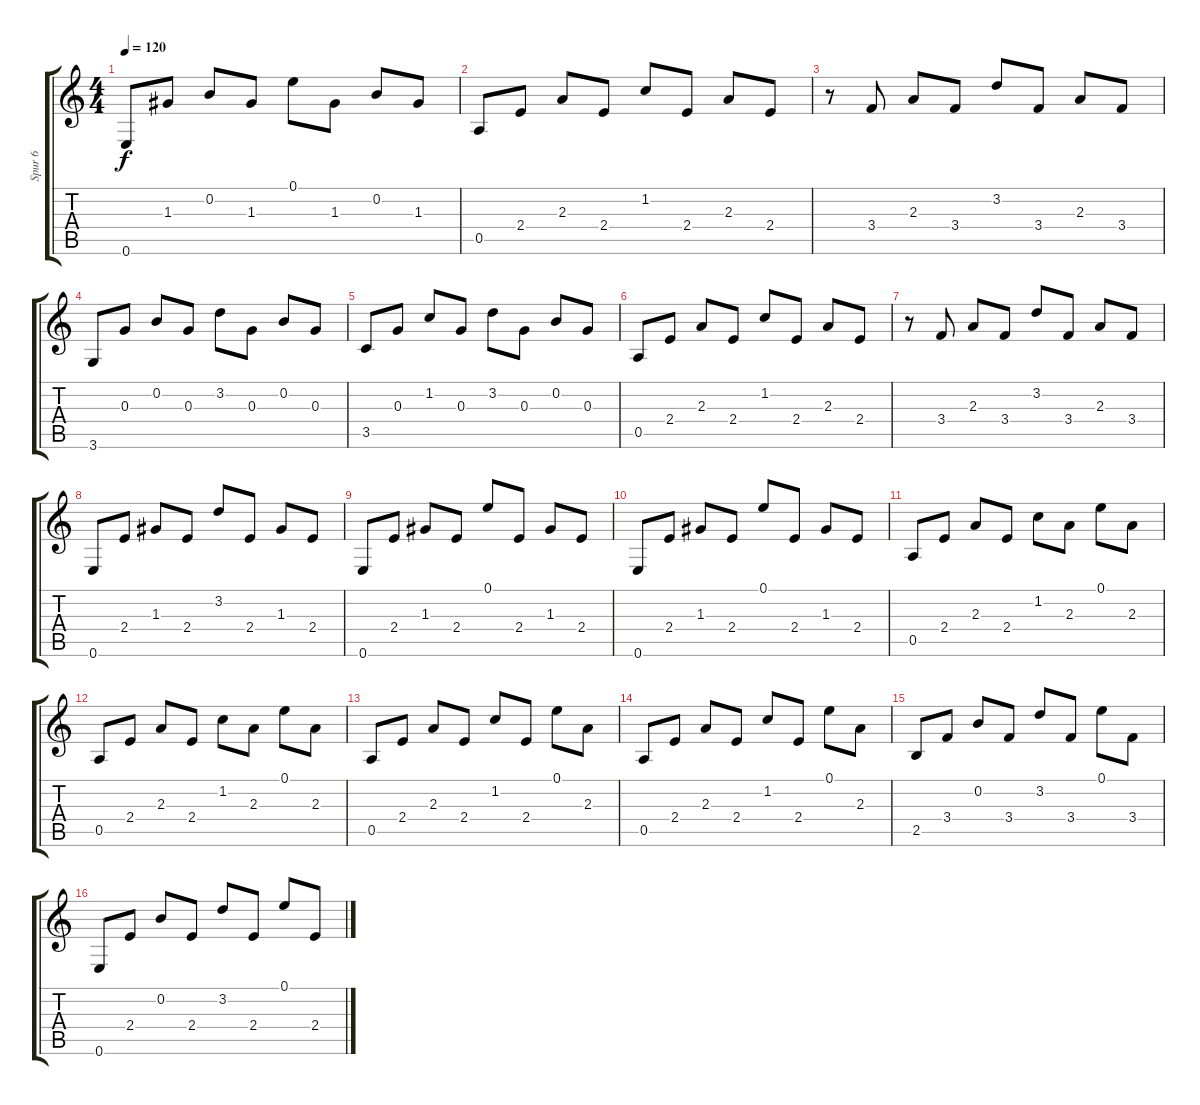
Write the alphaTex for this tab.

\track ("Spur 6" "Spur 6") {instrument acousticguitarsteel}
\staff {score tabs}
\tuning (E4 B3 G3 D3 A2 E2) {hide}
\ts (4 4)
\tempo 120
\clef g2
\ks c
0.6.8{dy f} 1.3.8 0.2.8 1.3.8 0.1.8 1.3.8 0.2.8 1.3.8 |
0.5.8 2.4.8 2.3.8 2.4.8 1.2.8 2.4.8 2.3.8 2.4.8 |
r.8 3.4.8 2.3.8 3.4.8 3.2.8 3.4.8 2.3.8 3.4.8 |
3.6.8 0.3.8 0.2.8 0.3.8 3.2.8 0.3.8 0.2.8 0.3.8 |
3.5.8 0.3.8 1.2.8 0.3.8 3.2.8 0.3.8 0.2.8 0.3.8 |
0.5.8 2.4.8 2.3.8 2.4.8 1.2.8 2.4.8 2.3.8 2.4.8 |
r.8 3.4.8 2.3.8 3.4.8 3.2.8 3.4.8 2.3.8 3.4.8 |
0.6.8 2.4.8 1.3.8 2.4.8 3.2.8 2.4.8 1.3.8 2.4.8 |
0.6.8 2.4.8 1.3.8 2.4.8 0.1.8 2.4.8 1.3.8 2.4.8 |
0.6.8 2.4.8 1.3.8 2.4.8 0.1.8 2.4.8 1.3.8 2.4.8 |
0.5.8 2.4.8 2.3.8 2.4.8 1.2.8 2.3.8 0.1.8 2.3.8 |
0.5.8 2.4.8 2.3.8 2.4.8 1.2.8 2.3.8 0.1.8 2.3.8 |
0.5.8 2.4.8 2.3.8 2.4.8 1.2.8 2.4.8 0.1.8 2.3.8 |
0.5.8 2.4.8 2.3.8 2.4.8 1.2.8 2.4.8 0.1.8 2.3.8 |
2.5.8 3.4.8 0.2.8 3.4.8 3.2.8 3.4.8 0.1.8 3.4.8 |
0.6.8 2.4.8 0.2.8 2.4.8 3.2.8 2.4.8 0.1.8 2.4.8
